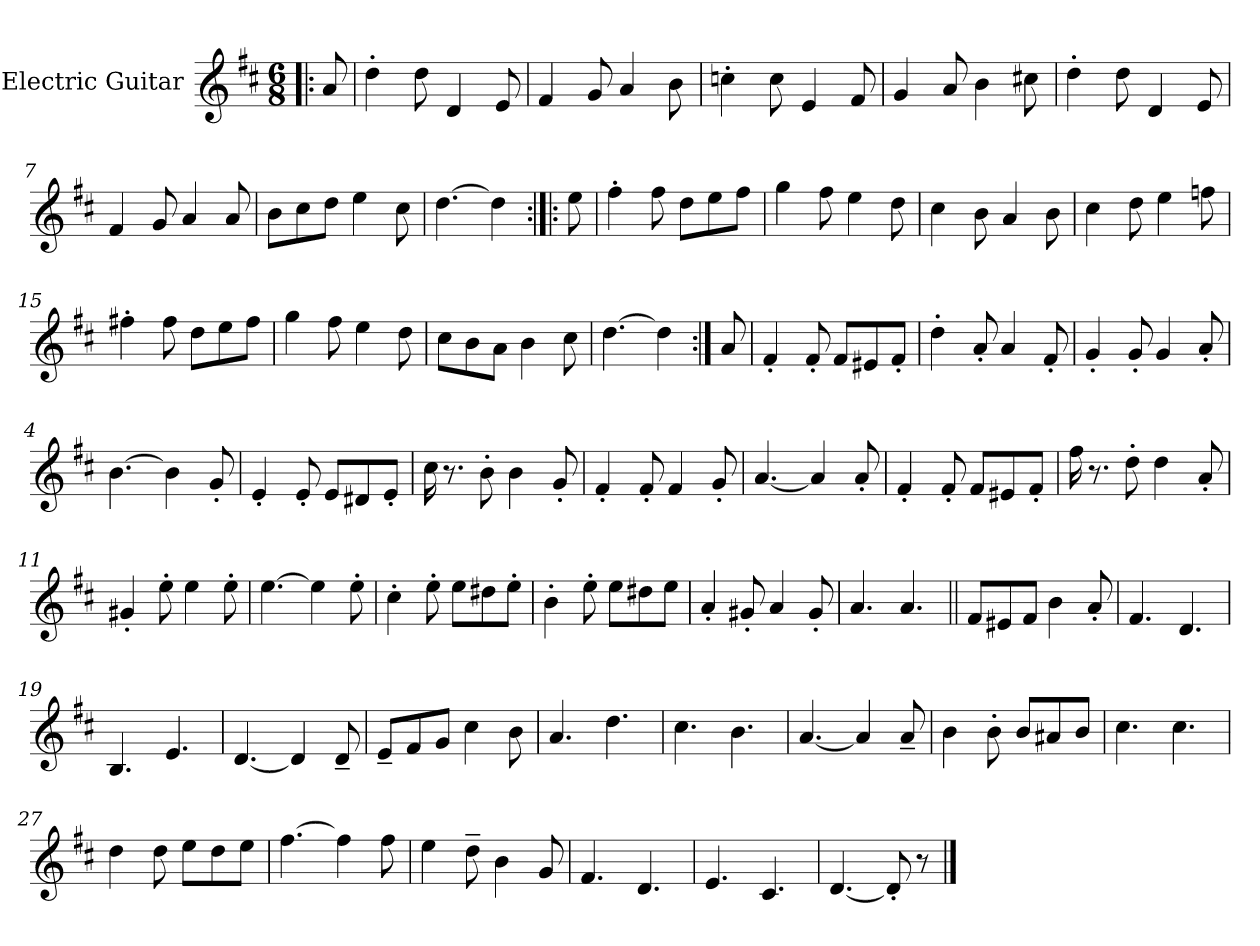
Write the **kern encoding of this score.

**kern
*part1
*staff1
*I"Electric Guitar
*I'E. Gtr.
!!LO:PB:g=z
*clefG2
*ITrd7c12
*k[f#c#]
*D:
*M6/8
*MM192
=1!|:
8Ai/
=2
4d'i\
8di\
4Di/
8Ei/
=3
4F#i/
8Gi/
4Ai/
8Bi\
=4
4cn'i\
8ci\
4Ei/
8F#i/
=5
4Gi/
8Ai/
4Bi\
8c#Xi\
!!LO:LB:g=z
=6
4d'i\
8di\
4Di/
8Ei/
=7
4F#i/
8Gi/
4Ai/
8Ai/
=8
8Bi\L
8c#i\
8di\J
4ei\
8c#i\
=9
[>4.di\
4di\]
!!LO:LB:g=z
=10:|!|:
8ei\
=11
4f#'i\
8f#i\
8di\L
8ei\
8f#i\J
=12
4gi\
8f#i\
4ei\
8di\
=13
4c#i\
8Bi\
4Ai/
8Bi\
=14
4c#i\
8di\
4ei\
8fni\
!!LO:LB:g=z
=15
4f#X'i\
8f#i\
8di\L
8ei\
8f#i\J
=16
4gi\
8f#i\
4ei\
8di\
=17
8c#i\L
8Bi\
8Ai\J
4Bi\
8c#i\
=18
[>4.di\
4di\]
!!LO:PB:g=z
=:|!
8Ai/
=1
4F#'i/
8F#'i/
8F#i/L
8E#Xi/
8F#'i/J
=2
4d'i\
8A'i/
4Ai/
8F#'i/
=3
4G'i/
8G'i/
4Gi/
8A'i/
=4
[>4.Bi\
4Bi\]
8G'i/
!!LO:LB:g=z
=5
4E'i/
8E'i/
8Ei/L
8D#Xi/
8E'i/J
=6
16c#i\
8.r
8B'i\
4Bi\
8G'i/
=7
4F#'i/
8F#'i/
4F#i/
8G'i/
=8
[<4.Ai/
4Ai/]
8A'i/
!!LO:LB:g=z
=9
4F#'i/
8F#'i/
8F#i/L
8E#Xi/
8F#'i/J
=10
16f#i\
8.r
8d'i\
4di\
8A'i/
=11
4G#X'i/
8e'i\
4ei\
8e'i\
=12
[>4.ei\
4ei\]
8e'i\
!!LO:LB:g=z
=13
4c#'i\
8e'i\
8ei\L
8d#Xi\
8e'i\J
=14
4B'i\
8e'i\
8ei\L
8d#Xi\
8ei\J
=15
4A'i/
8G#X'i/
4Ai/
8G#'i/
=16
4.Ai/
4.Ai/
!!LO:LB:g=z
=17||
8F#i/L
8E#Xi/
8F#i/J
4Bi\
8A'i/
=18
4.F#i/
4.Di/
=19
4.BBi/
4.Ei/
=20
[<4.Di/
4Di/]
8D~i/
!!LO:LB:g=z
=21
8E~i/L
8F#i/
8Gi/J
4c#i\
8Bi\
=22
4.Ai/
4.di\
=23
4.c#i\
4.Bi\
=24
[<4.Ai/
4Ai/]
8A~i/
!!LO:LB:g=z
=25
4Bi\
8B'i\
8Bi/L
8A#Xi/
8Bi/J
=26
4.c#i\
4.c#i\
=27
4di\
8di\
8ei\L
8di\
8ei\J
=28
[>4.f#i\
4f#i\]
8f#i\
!!LO:LB:g=z
=29
4ei\
8d~i\
4Bi\
8Gi/
=30
4.F#i/
4.Di/
=31
4.Ei/
4.C#i/
=32
[<4.Di/
8D'i/]
8r
==
*-
